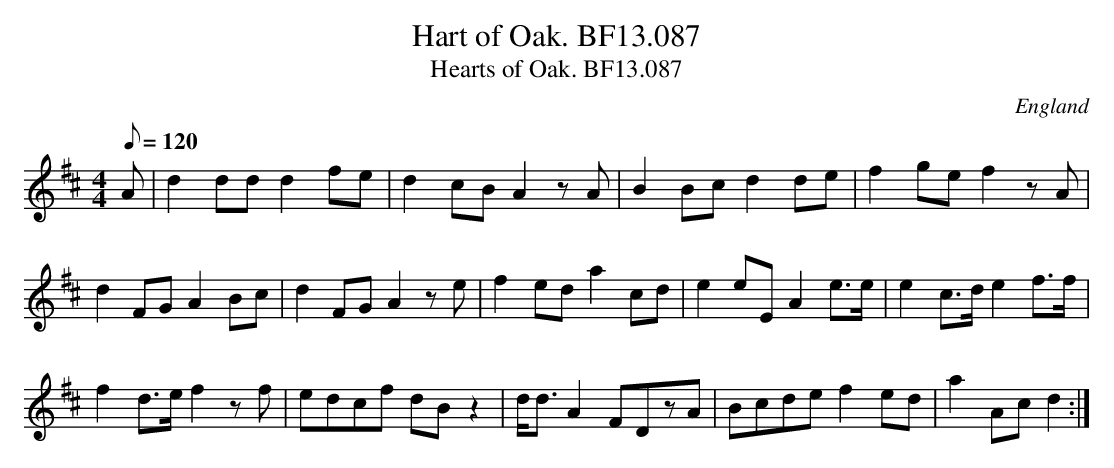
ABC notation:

X:1
T:Hart of Oak. BF13.087
T:Hearts of Oak. BF13.087
M:4/4
L:1/8
Q:120
O:England
K:D major
A|d2ddd2fe|d2cBA2zA|B2Bc  d2de|f2gef2zA|!
d2FGA2Bc|d2FGA2ze|f2eda2cd|e2eEA2e>e|e2c>de2f>f|!
f2d>ef2zf|edcf dBz2|d<dA2FDzA|Bcdef2ed|a2Acd2:|]
